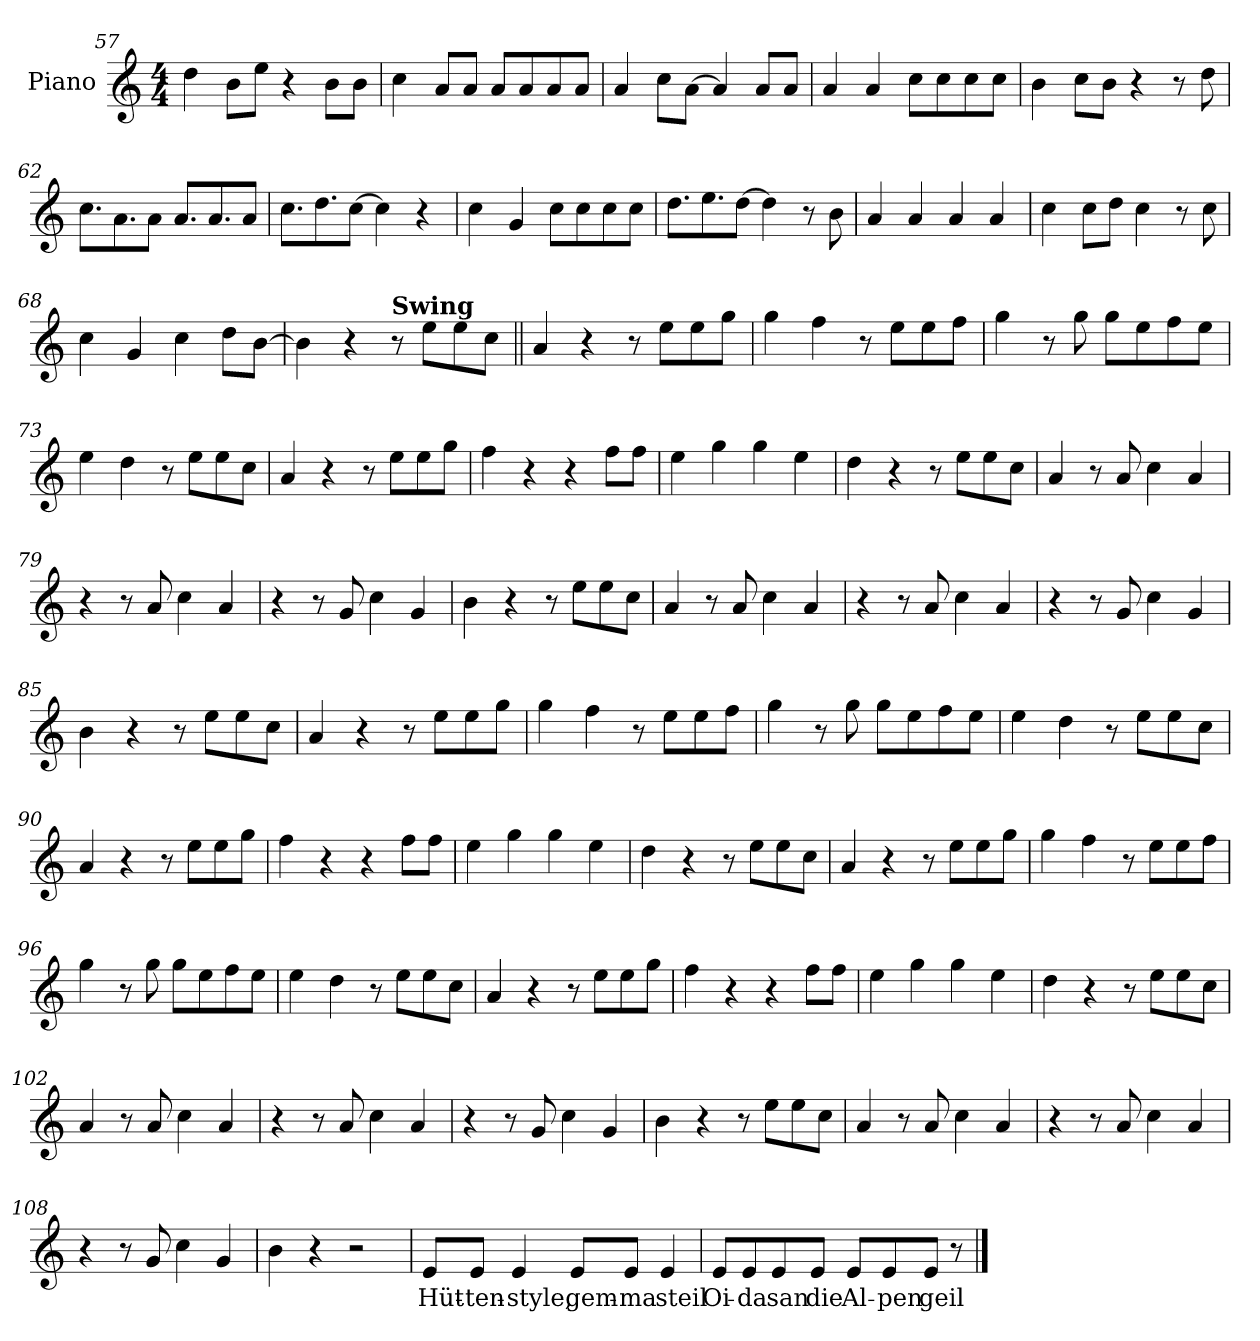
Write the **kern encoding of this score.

**kern	**text
*part1	*part1
*staff1	*staff1
*I"Piano	*
*I'Pno.	*
*clefG2	*
*k[]	*
*M4/4	*
=57	=57
4dd	.
8bL	.
8eeJ	.
4r	.
8bL	.
8bJ	.
=58	=58
4cc	.
8aL	.
8aJ	.
8aL	.
8a	.
8a	.
8aJ	.
=59	=59
4a	.
8ccL	.
[8aJ	.
4a]	.
8aL	.
8aJ	.
=60	=60
4a	.
4a	.
8ccL	.
8cc	.
8cc	.
8ccJ	.
=61	=61
4b	.
8ccL	.
8bJ	.
4r	.
8r	.
8dd	.
=62	=62
8.ccL	.
8.a	.
8aJ	.
8.aL	.
8.a	.
8aJ	.
=63	=63
8.ccL	.
8.dd	.
[8ccJ	.
4cc]	.
4r	.
=64	=64
4cc	.
4g	.
8ccL	.
8cc	.
8cc	.
8ccJ	.
=65	=65
8.ddL	.
8.ee	.
[8ddJ	.
4dd]	.
8r	.
8b	.
=66	=66
4a	.
4a	.
4a	.
4a	.
=67	=67
4cc	.
8ccL	.
8ddJ	.
4cc	.
8r	.
8cc	.
=68	=68
4cc	.
4g	.
4cc	.
8ddL	.
[8bJ	.
=69	=69
4b]	.
4r	.
!LO:TX:B:t=Swing	!
8r	.
8eeL	.
8ee	.
8ccJ	.
=70||	=70||
4a	.
4r	.
8r	.
8eeL	.
8ee	.
8ggJ	.
=71	=71
4gg	.
4ff	.
8r	.
8eeL	.
8ee	.
8ffJ	.
=72	=72
4gg	.
8r	.
8gg	.
8ggL	.
8ee	.
8ff	.
8eeJ	.
=73	=73
4ee	.
4dd	.
8r	.
8eeL	.
8ee	.
8ccJ	.
=74	=74
4a	.
4r	.
8r	.
8eeL	.
8ee	.
8ggJ	.
=75	=75
4ff	.
4r	.
4r	.
8ffL	.
8ffJ	.
=76	=76
4ee	.
4gg	.
4gg	.
4ee	.
=77	=77
4dd	.
4r	.
8r	.
8eeL	.
8ee	.
8ccJ	.
=78	=78
4a	.
8r	.
8a	.
4cc	.
4a	.
=79	=79
4r	.
8r	.
8a	.
4cc	.
4a	.
=80	=80
4r	.
8r	.
8g	.
4cc	.
4g	.
=81	=81
4b	.
4r	.
8r	.
8eeL	.
8ee	.
8ccJ	.
=82	=82
4a	.
8r	.
8a	.
4cc	.
4a	.
=83	=83
4r	.
8r	.
8a	.
4cc	.
4a	.
=84	=84
4r	.
8r	.
8g	.
4cc	.
4g	.
=85	=85
4b	.
4r	.
8r	.
8eeL	.
8ee	.
8ccJ	.
=86	=86
4a	.
4r	.
8r	.
8eeL	.
8ee	.
8ggJ	.
=87	=87
4gg	.
4ff	.
8r	.
8eeL	.
8ee	.
8ffJ	.
=88	=88
4gg	.
8r	.
8gg	.
8ggL	.
8ee	.
8ff	.
8eeJ	.
=89	=89
4ee	.
4dd	.
8r	.
8eeL	.
8ee	.
8ccJ	.
=90	=90
4a	.
4r	.
8r	.
8eeL	.
8ee	.
8ggJ	.
=91	=91
4ff	.
4r	.
4r	.
8ffL	.
8ffJ	.
=92	=92
4ee	.
4gg	.
4gg	.
4ee	.
=93	=93
4dd	.
4r	.
8r	.
8eeL	.
8ee	.
8ccJ	.
=94	=94
4a	.
4r	.
8r	.
8eeL	.
8ee	.
8ggJ	.
=95	=95
4gg	.
4ff	.
8r	.
8eeL	.
8ee	.
8ffJ	.
=96	=96
4gg	.
8r	.
8gg	.
8ggL	.
8ee	.
8ff	.
8eeJ	.
=97	=97
4ee	.
4dd	.
8r	.
8eeL	.
8ee	.
8ccJ	.
=98	=98
4a	.
4r	.
8r	.
8eeL	.
8ee	.
8ggJ	.
=99	=99
4ff	.
4r	.
4r	.
8ffL	.
8ffJ	.
=100	=100
4ee	.
4gg	.
4gg	.
4ee	.
=101	=101
4dd	.
4r	.
8r	.
8eeL	.
8ee	.
8ccJ	.
=102	=102
4a	.
8r	.
8a	.
4cc	.
4a	.
=103	=103
4r	.
8r	.
8a	.
4cc	.
4a	.
=104	=104
4r	.
8r	.
8g	.
4cc	.
4g	.
=105	=105
4b	.
4r	.
8r	.
8eeL	.
8ee	.
8ccJ	.
=106	=106
4a	.
8r	.
8a	.
4cc	.
4a	.
=107	=107
4r	.
8r	.
8a	.
4cc	.
4a	.
=108	=108
4r	.
8r	.
8g	.
4cc	.
4g	.
=109	=109
4b	.
4r	.
2r	.
=110	=110
8eL	Hüt-
8eJ	-ten-
4e	-style,
8eL	gem-
8eJ	-ma
4e	steil
=111	=111
8eL	Oi-
8e	-da
8e	san
8eJ	die
8eL	Al-
8e	-pen
8eJ	geil
8r	.
==	==
*-	*-
